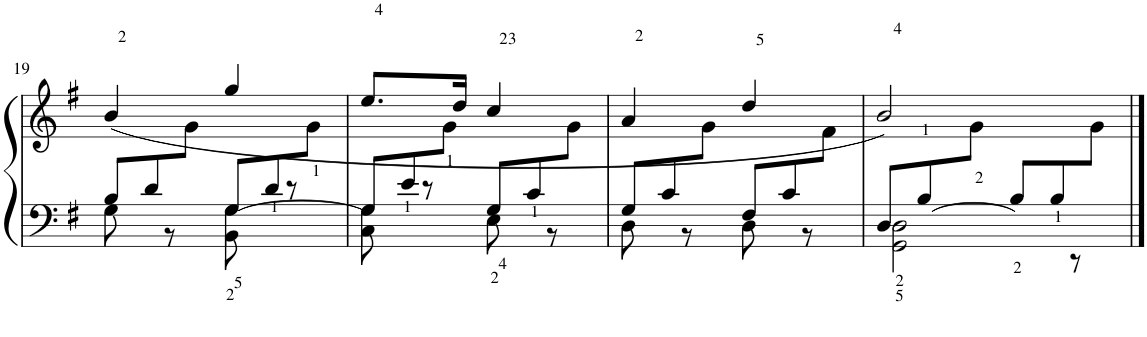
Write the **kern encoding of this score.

**kern	**kern
*part1	*part1
*staff2	*staff1
*I"Piano	*
*I'Pno.	*
!!LO:PB:g=z
*clefF4	*clefG2
*k[f#]	*k[f#]
*M2/4	*M2/4
*Xbrackettup	*
=19	=19
*^	*^
*	*^	*	*
12B/L	8G\	4ryy	(4b/	6ryy
12d/	.	.	.	.
.	8r	.	.	.
12ryy	.	.	.	12g\J
[12G</L	8BB<\	4G\	4gg/	6ryy
12d/	.	.	.	.
.	8r	.	.	.
12ryy	.	.	.	12g<\J
=20	=20	=20	=20	=20
12G/L]	8C\	4G\	8.ee/L	6ryy
12e/	.	.	.	.
.	8r	.	.	.
12ryy	.	.	.	12g\J
.	.	.	16dd/Jk	.
12G</L	8E<\	4ryy	4cc/	6ryy
12c/	.	.	.	.
.	8r	.	.	.
12ryy	.	.	.	12g\J
*	*v	*v	*	*
=21	=21	=21	=21
12G/L	8D\	4a/	6ryy
12c/	.	.	.
.	8r	.	.
12ryy	.	.	12g\J
12F#/L	8D\	4dd/	6ryy
12c/	.	.	.
.	8r	.	.
12ryy	.	.	12f#\J
=22	=22	=22	=22
*	*^	*	*
12D</L	2GG\< 2D\<	4ryy	2b/)	6ryy
[12B/	.	.	.	.
12ryy	.	.	.	12g<\J
12B</L]	.	8ryy	.	6ryy
12B/	.	.	.	.
.	.	8r	.	.
12ryy	.	.	.	12g\J
*v	*v	*v	*	*
*	*v	*v
==	==
*-	*-
